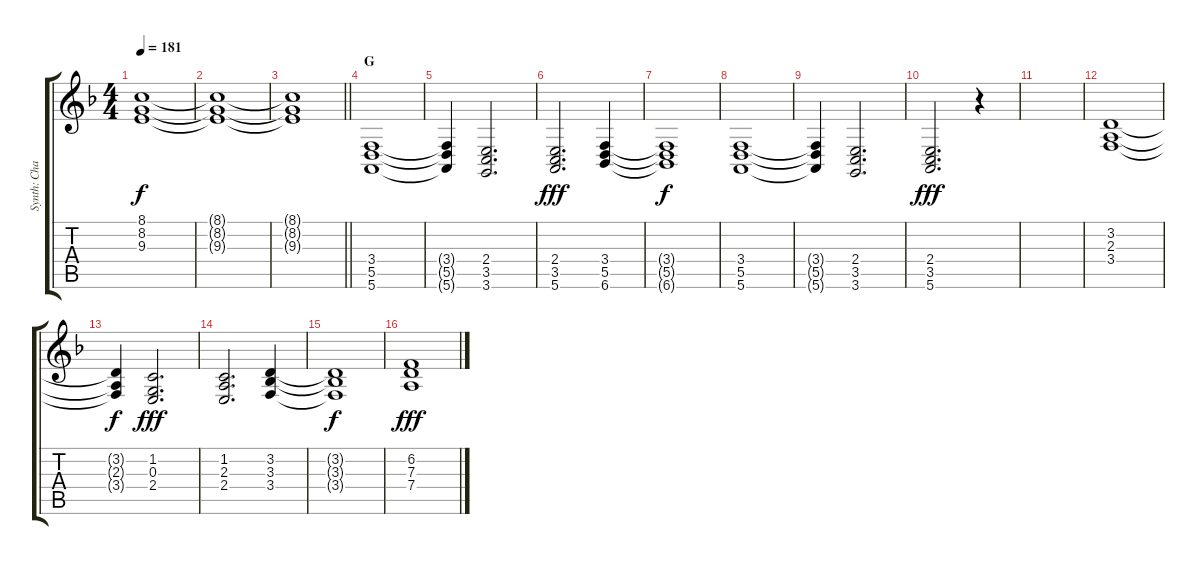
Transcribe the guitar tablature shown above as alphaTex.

\track ("Synth: Charlie" "Synth: Cha") {instrument stringensemble1}
\staff {score tabs}
\tuning (E4 B3 G3 D3 A2 E2) {hide}
\ts (4 4)
\tempo 181
\clef g2
\ks f
(8.1{t} 8.2{t} 9.3{t}).1{dy f} |
(8.1{t} 8.2{t} 9.3{t}).1 |
\barLineRight lightlight
(8.1{t} 8.2{t} 9.3{t}).1 |
\section ("" "G")
(3.4 5.5 5.6).1 |
(3.4{t} 5.5{t} 5.6{t}).4 (2.4 3.5 3.6).2{d} |
(2.4 3.5 5.6).2{d dy fff} (3.4 5.5 6.6).4 |
(3.4{t} 5.5{t} 6.6{t}).1{dy f} |
(3.4 5.5 5.6).1 |
(3.4{t} 5.5{t} 5.6{t}).4 (2.4 3.5 3.6).2{d} |
(2.4 3.5 5.6).2{d dy fff} r.4 |
|
(3.2 2.3 3.4).1 |
(3.2{t} 2.3{t} 3.4{t}).4{dy f} (1.2 0.3 2.4).2{d dy fff} |
(1.2 2.3 2.4).2{d} (3.2 3.3 3.4).4 |
(3.2{t} 3.3{t} 3.4{t}).1{dy f} |
(6.2 7.3 7.4).1{dy fff}
